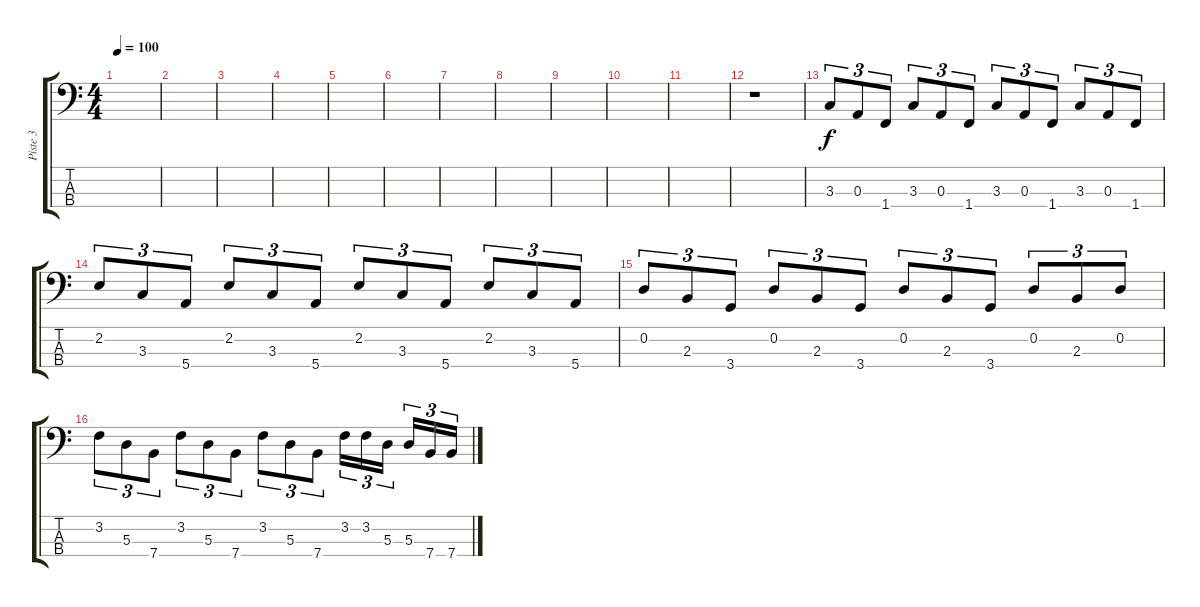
\track ("Piste 3" "Piste 3") {instrument electricbassfinger}
\staff {score tabs}
\tuning (G2 D2 A1 E1) {hide}
\ts (4 4)
\tempo 100
\clef f4
\ks c
|
|
|
|
|
|
|
|
|
|
|
r.1 |
3.3.8{tu (3 2)} 0.3.8{tu (3 2)} 1.4.8{tu (3 2)} 3.3.8{tu (3 2)} 0.3.8{tu (3 2)} 1.4.8{tu (3 2)} 3.3.8{tu (3 2)} 0.3.8{tu (3 2)} 1.4.8{tu (3 2)} 3.3.8{tu (3 2)} 0.3.8{tu (3 2)} 1.4.8{tu (3 2)} |
2.2.8{tu (3 2)} 3.3.8{tu (3 2)} 5.4.8{tu (3 2)} 2.2.8{tu (3 2)} 3.3.8{tu (3 2)} 5.4.8{tu (3 2)} 2.2.8{tu (3 2)} 3.3.8{tu (3 2)} 5.4.8{tu (3 2)} 2.2.8{tu (3 2)} 3.3.8{tu (3 2)} 5.4.8{tu (3 2)} |
0.2.8{tu (3 2)} 2.3.8{tu (3 2)} 3.4.8{tu (3 2)} 0.2.8{tu (3 2)} 2.3.8{tu (3 2)} 3.4.8{tu (3 2)} 0.2.8{tu (3 2)} 2.3.8{tu (3 2)} 3.4.8{tu (3 2)} 0.2.8{tu (3 2)} 2.3.8{tu (3 2)} 0.2.8{tu (3 2)} |
3.2.8{tu (3 2)} 5.3.8{tu (3 2)} 7.4.8{tu (3 2)} 3.2.8{tu (3 2)} 5.3.8{tu (3 2)} 7.4.8{tu (3 2)} 3.2.8{tu (3 2)} 5.3.8{tu (3 2)} 7.4.8{tu (3 2)} 3.2.16{tu (3 2)} 3.2.16{tu (3 2)} 5.3.16{tu (3 2)} 5.3.16{tu (3 2)} 7.4.16{tu (3 2)} 7.4.16{tu (3 2)}
